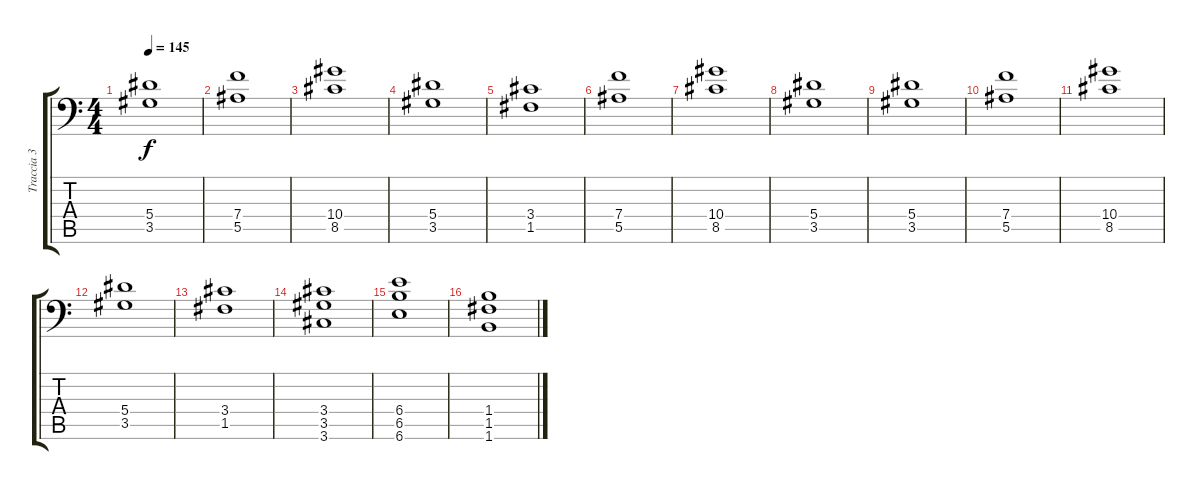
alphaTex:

\track ("Traccia 3" "Traccia 3") {instrument distortionguitar}
\staff {score tabs}
\tuning (C4 G3 Eb3 Bb2 F2 Bb1) {hide}
\ts (4 4)
\tempo 145
\clef f4
\ks c
(5.4 3.5).1{dy f} |
(7.4 5.5).1 |
(10.4 8.5).1 |
(5.4 3.5).1 |
(3.4 1.5).1 |
(7.4 5.5).1 |
(10.4 8.5).1 |
(5.4 3.5).1 |
(5.4 3.5).1 |
(7.4 5.5).1 |
(10.4 8.5).1 |
(5.4 3.5).1 |
(3.4 1.5).1 |
(3.4 3.5 3.6).1 |
(6.4 6.5 6.6).1 |
(1.4 1.5 1.6).1
